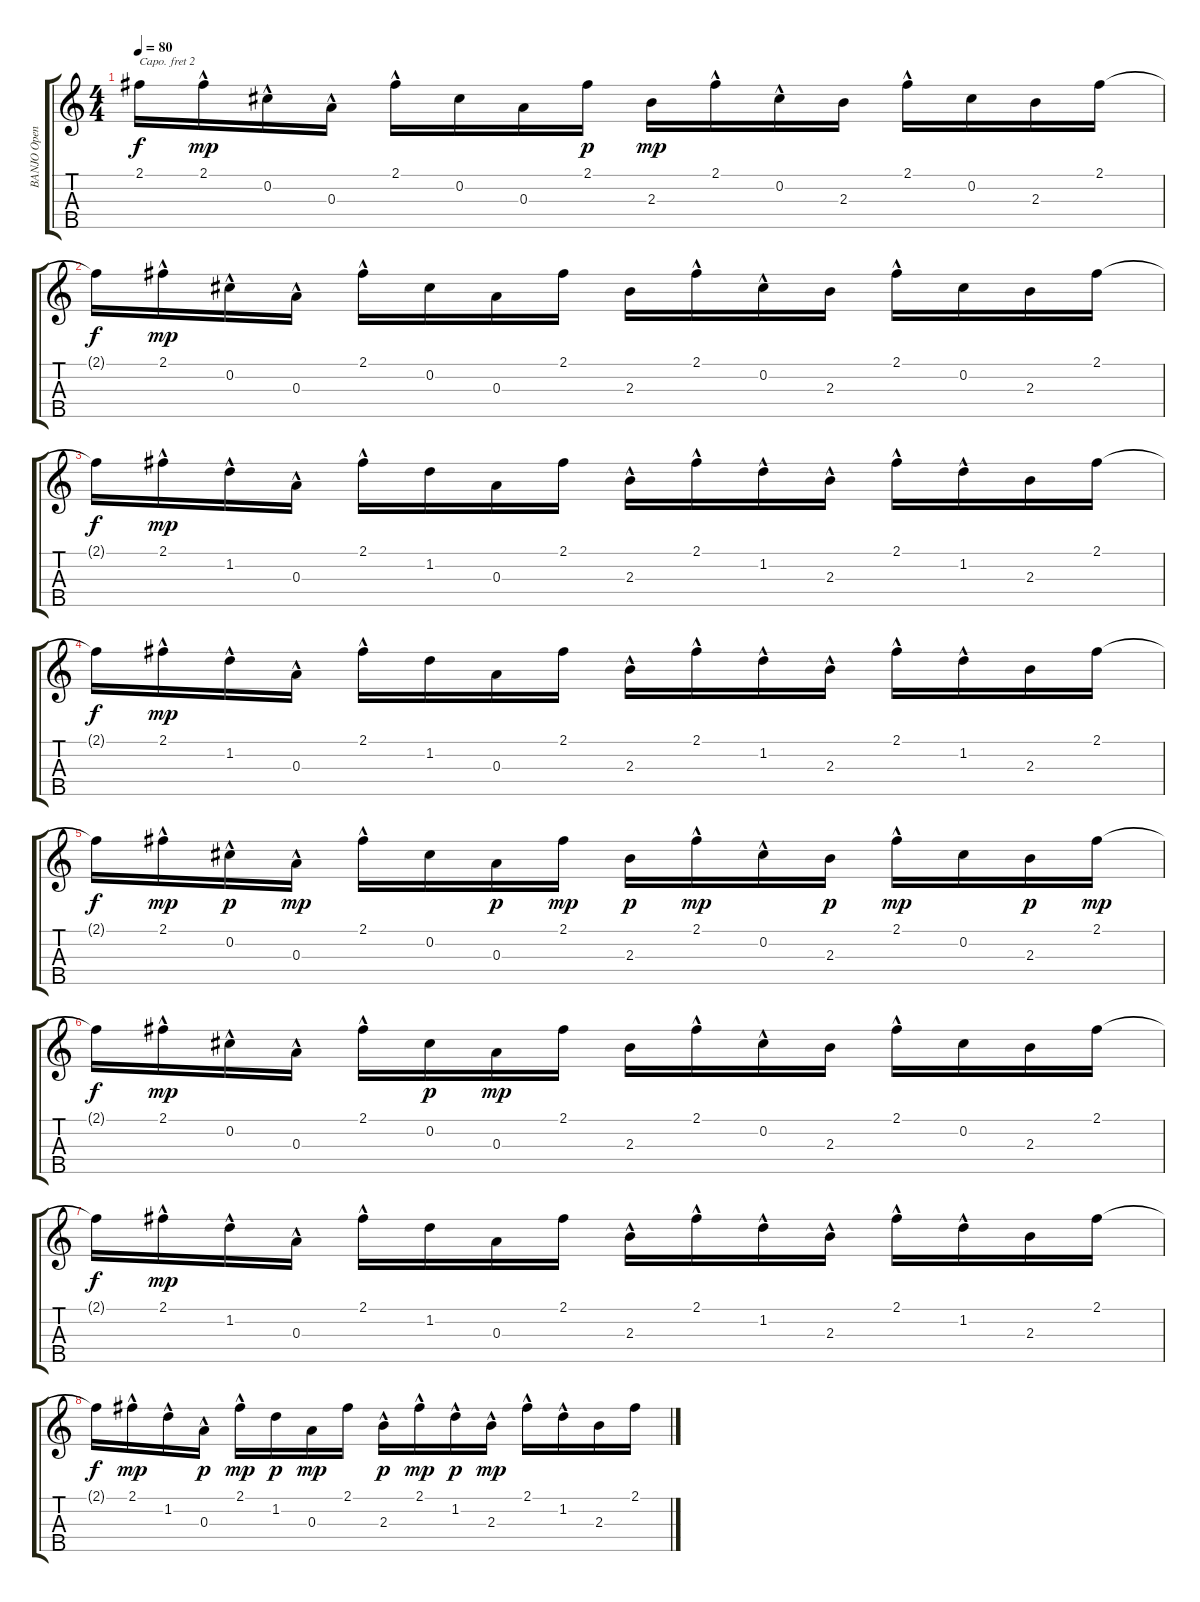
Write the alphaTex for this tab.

\track ("BANJO Open G capo=2" "BANJO Open") {instrument banjo}
\staff {score tabs}
\capo 2
\tuning (D4 B3 G3 D3 G4) {hide}
\displaytranspose 12
\ts (4 4)
\tempo 80
\clef g2
\ks c
2.1{t}.16{dy f} 2.1{hac}.16{dy mp} 0.2{hac}.16 0.3{hac}.16 2.1{hac}.16 0.2.16 0.3.16 2.1.16{dy p} 2.3.16{dy mp} 2.1{hac}.16 0.2{hac}.16 2.3.16 2.1{hac}.16 0.2.16 2.3.16 2.1.16 |
2.1{t}.16{dy f} 2.1{hac}.16{dy mp} 0.2{hac}.16 0.3{hac}.16 2.1{hac}.16 0.2.16 0.3.16 2.1.16 2.3.16 2.1{hac}.16 0.2{hac}.16 2.3.16 2.1{hac}.16 0.2.16 2.3.16 2.1.16 |
2.1{t}.16{dy f} 2.1{hac}.16{dy mp} 1.2{hac}.16 0.3{hac}.16 2.1{hac}.16 1.2.16 0.3.16 2.1.16 2.3{hac}.16 2.1{hac}.16 1.2{hac}.16 2.3{hac}.16 2.1{hac}.16 1.2{hac}.16 2.3.16 2.1.16 |
2.1{t}.16{dy f} 2.1{hac}.16{dy mp} 1.2{hac}.16 0.3{hac}.16 2.1{hac}.16 1.2.16 0.3.16 2.1.16 2.3{hac}.16 2.1{hac}.16 1.2{hac}.16 2.3{hac}.16 2.1{hac}.16 1.2{hac}.16 2.3.16 2.1.16 |
2.1{t}.16{dy f} 2.1{hac}.16{dy mp} 0.2{hac}.16{dy p} 0.3{hac}.16{dy mp} 2.1{hac}.16 0.2.16 0.3.16{dy p} 2.1.16{dy mp} 2.3.16{dy p} 2.1{hac}.16{dy mp} 0.2{hac}.16 2.3.16{dy p} 2.1{hac}.16{dy mp} 0.2.16 2.3.16{dy p} 2.1.16{dy mp} |
2.1{t}.16{dy f} 2.1{hac}.16{dy mp} 0.2{hac}.16 0.3{hac}.16 2.1{hac}.16 0.2.16{dy p} 0.3.16{dy mp} 2.1.16 2.3.16 2.1{hac}.16 0.2{hac}.16 2.3.16 2.1{hac}.16 0.2.16 2.3.16 2.1.16 |
2.1{t}.16{dy f} 2.1{hac}.16{dy mp} 1.2{hac}.16 0.3{hac}.16 2.1{hac}.16 1.2.16 0.3.16 2.1.16 2.3{hac}.16 2.1{hac}.16 1.2{hac}.16 2.3{hac}.16 2.1{hac}.16 1.2{hac}.16 2.3.16 2.1.16 |
2.1{t}.16{dy f} 2.1{hac}.16{dy mp} 1.2{hac}.16 0.3{hac}.16{dy p} 2.1{hac}.16{dy mp} 1.2.16{dy p} 0.3.16{dy mp} 2.1.16 2.3{hac}.16{dy p} 2.1{hac}.16{dy mp} 1.2{hac}.16{dy p} 2.3{hac}.16{dy mp} 2.1{hac}.16 1.2{hac}.16 2.3.16 2.1.16
